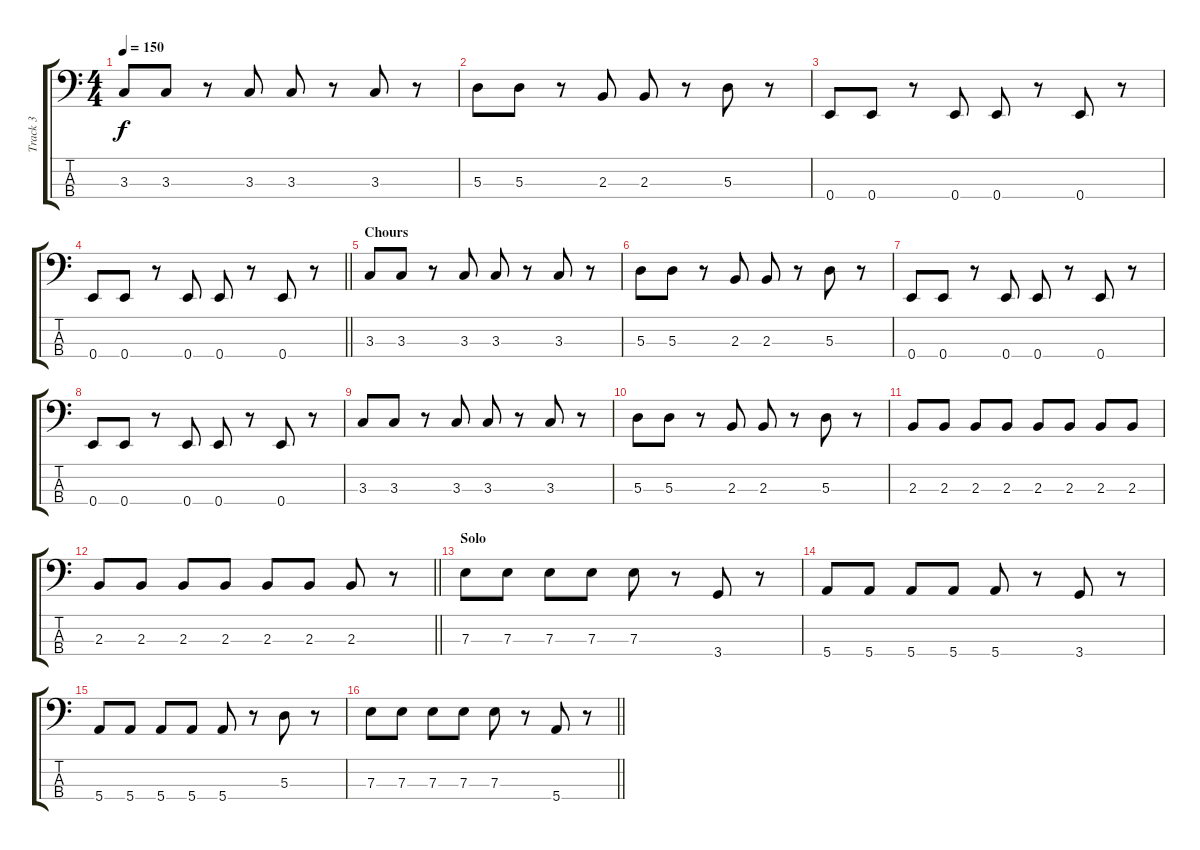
\track ("Track 3" "Track 3") {instrument electricbassfinger}
\staff {score tabs}
\tuning (G2 D2 A1 E1) {hide}
\ts (4 4)
\tempo 150
\clef f4
\ks c
3.3.8{dy f} 3.3.8 r.8 3.3.8 3.3.8 r.8 3.3.8 r.8 |
5.3.8 5.3.8 r.8 2.3.8 2.3.8 r.8 5.3.8 r.8 |
0.4.8 0.4.8 r.8 0.4.8 0.4.8 r.8 0.4.8 r.8 |
\barLineRight lightlight
0.4.8 0.4.8 r.8 0.4.8 0.4.8 r.8 0.4.8 r.8 |
\section ("" "Chours")
3.3.8 3.3.8 r.8 3.3.8 3.3.8 r.8 3.3.8 r.8 |
5.3.8 5.3.8 r.8 2.3.8 2.3.8 r.8 5.3.8 r.8 |
0.4.8 0.4.8 r.8 0.4.8 0.4.8 r.8 0.4.8 r.8 |
0.4.8 0.4.8 r.8 0.4.8 0.4.8 r.8 0.4.8 r.8 |
3.3.8 3.3.8 r.8 3.3.8 3.3.8 r.8 3.3.8 r.8 |
5.3.8 5.3.8 r.8 2.3.8 2.3.8 r.8 5.3.8 r.8 |
2.3.8 2.3.8 2.3.8 2.3.8 2.3.8 2.3.8 2.3.8 2.3.8 |
\barLineRight lightlight
2.3.8 2.3.8 2.3.8 2.3.8 2.3.8 2.3.8 2.3.8 r.8 |
\section ("" "Solo")
7.3.8 7.3.8 7.3.8 7.3.8 7.3.8 r.8 3.4.8 r.8 |
5.4.8 5.4.8 5.4.8 5.4.8 5.4.8 r.8 3.4.8 r.8 |
5.4.8 5.4.8 5.4.8 5.4.8 5.4.8 r.8 5.3.8 r.8 |
\barLineRight lightlight
7.3.8 7.3.8 7.3.8 7.3.8 7.3.8 r.8 5.4.8 r.8
